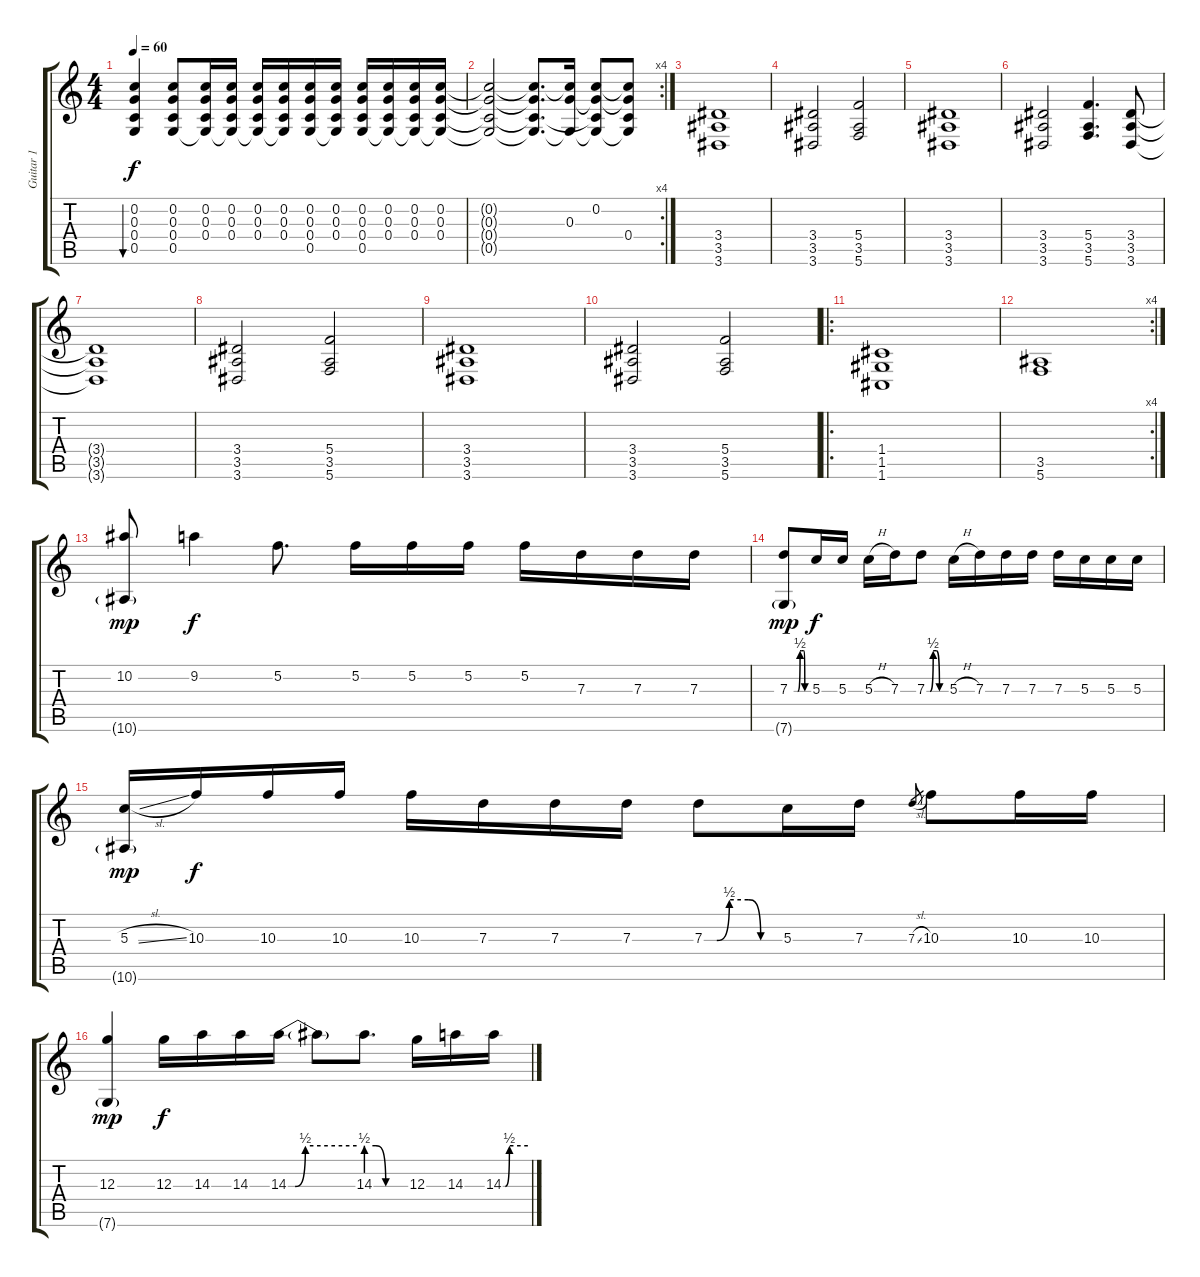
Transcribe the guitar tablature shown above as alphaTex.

\track ("Guitar 1" "Guitar 1") {instrument acousticguitarsteel}
\staff {score tabs}
\tuning (E4 C4 G3 C3 G2 C2) {hide}
\ts (4 4)
\tempo 60
\clef g2
\ks c
(0.2 0.3 0.4 0.5).4{bu 120 dy f} (0.2 0.3 0.4 0.5).8 (0.2 0.3 0.4 0.5{t}).16 (0.2 0.3 0.4 0.5{t}).16 (0.2 0.3 0.4 0.5{t}).16 (0.2 0.3 0.4 0.5{t}).16 (0.2 0.3 0.4 0.5).16 (0.2 0.3 0.4 0.5{t}).16 (0.2 0.3 0.4 0.5).16 (0.2 0.3 0.4 0.5{t}).16 (0.2 0.3 0.4 0.5{t}).16 (0.2 0.3 0.4 0.5{t}).16 |
\rc 4
(0.2{t} 0.3{t} 0.4{t} 0.5{t}).2 (0.2{t} 0.3{t} 0.4{t} 0.5{t}).8{d} (0.2{t} 0.3 0.5{t}).16 (0.2 0.3{t} 0.4{t} 0.5{t}).8 (0.2{t} 0.3{t} 0.4 0.5{t}).8 |
(3.4 3.5 3.6).1 |
(3.4 3.5 3.6).2 (5.4 3.5 5.6).2 |
(3.4 3.5 3.6).1 |
(3.4 3.5 3.6).2 (5.4 3.5 5.6).4{d} (3.4 3.5 3.6).8 |
(3.4{t} 3.5{t} 3.6{t}).1 |
(3.4 3.5 3.6).2 (5.4 3.5 5.6).2 |
(3.4 3.5 3.6).1 |
(3.4 3.5 3.6).2 (5.4 3.5 5.6).2 |
\ro
(1.4 1.5 1.6).1 |
\rc 4
(3.5 5.6).1 |
(10.2 10.6{g}).8{dy mp} 9.2.4{dy f} 5.2.8{d} 5.2.16 5.2.16 5.2.16 5.2.16 7.3.16 7.3.16 7.3.16 |
(7.3{be (custom 0 0 5 0 15 0 25 2 30 2 40 2 45 0 60 0)} 7.6{g}).8{dy mp} 5.3.16{dy f} 5.3.16 5.3{h}.16 7.3.16 7.3{be (custom 0 0 10 0 20 2 30 2 40 0 60 0)}.8 5.3{h}.16 7.3.16 7.3.16 7.3.16 7.3.16 5.3.16 5.3.16 5.3.16 |
(5.3{sl} 10.6{g}).16{dy mp} 10.3.16{dy f} 10.3.16 10.3.16 10.3.16 7.3.16 7.3.16 7.3.16 7.3{be (custom 0 0 10 0 20 2 35 2 45 0 60 0)}.8 5.3.16 7.3.16 7.3{sl}.8{gr} 10.3.8 10.3.16 10.3.16 |
(12.3 7.6{g}).4{dy mp} 12.3.16{dy f} 14.3.16 14.3.16 14.3{be (custom 0 0 6 0 15 2 60 2)}.16 14.3{t}.8 14.3{be (custom 0 2 15 2 30 0 60 0)}.8{d} 12.3.16 14.3.16 14.3{be (custom 0 0 5 0 15 2 60 2)}.16
